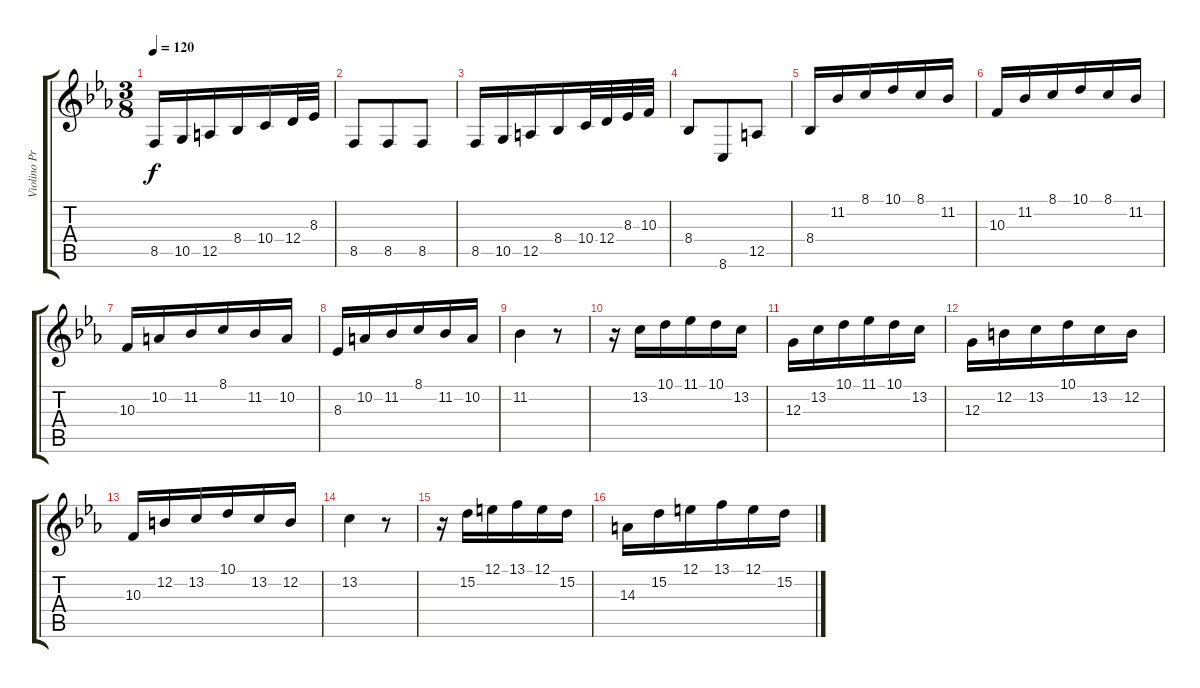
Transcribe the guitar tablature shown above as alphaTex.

\track ("Violino Principale" "Violino Pr") {instrument violin}
\staff {score tabs}
\tuning (E4 B3 G3 D3 A2 E2) {hide}
\ts (3 8)
\tempo 120
\clef g2
\ks eb
8.5.16{dy f} 10.5.16 12.5.16 8.4.16 10.4.16 12.4.32 8.3.32 |
8.5.8 8.5.8 8.5.8 |
8.5.16 10.5.16 12.5.16 8.4.16 10.4.32 12.4.32 8.3.32 10.3.32 |
8.4.8 8.6.8 12.5.8 |
8.4.16 11.2.16 8.1.16 10.1.16 8.1.16 11.2.16 |
10.3.16 11.2.16 8.1.16 10.1.16 8.1.16 11.2.16 |
10.3.16 10.2.16 11.2.16 8.1.16 11.2.16 10.2.16 |
8.3.16 10.2.16 11.2.16 8.1.16 11.2.16 10.2.16 |
11.2.4 r.8 |
r.16 13.2.16 10.1.16 11.1.16 10.1.16 13.2.16 |
12.3.16 13.2.16 10.1.16 11.1.16 10.1.16 13.2.16 |
12.3.16 12.2.16 13.2.16 10.1.16 13.2.16 12.2.16 |
10.3.16 12.2.16 13.2.16 10.1.16 13.2.16 12.2.16 |
13.2.4 r.8 |
r.16 15.2.16 12.1.16 13.1.16 12.1.16 15.2.16 |
14.3.16 15.2.16 12.1.16 13.1.16 12.1.16 15.2.16
